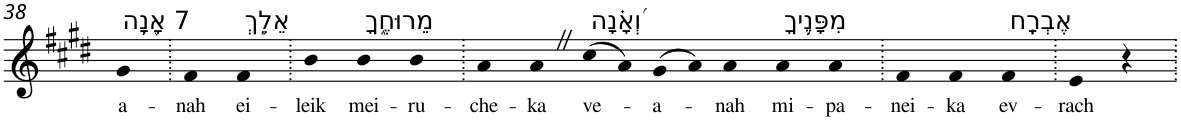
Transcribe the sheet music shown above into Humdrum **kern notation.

**kern	**text
*part1	*part1
*staff1	*staff1
*I"Piano	*
*I'Pno	*
!!LO:PB:g=z
*clefG2	*
*k[f#c#g#d#]	*
*E:	*
=38	=38
!LO:TX:a:t=7 אָ֭נָ֥ה	!
!	!LO:LY:b
4g#	a-
=39.	=39.
!	!LO:LY:b
4f#	-nah
!LO:TX:a:t=אֵלֵ֣ךְ	!
!	!LO:LY:b
4f#	ei-
=40.	=40.
!	!LO:LY:b
4b	-leik
!LO:TX:a:t=מֵרוּחֶ֑ךָ	!
!	!LO:LY:b
4b	mei-
!	!LO:LY:b
4b	-ru-
=41.	=41.
!	!LO:LY:b
4a	-che-
!	!LO:LY:b
4aZ	-ka
!LO:TX:a:t=וְ֝אָ֗נָה	!
!	!LO:LY:b
(>8cc#	ve-
8a)	.
!	!LO:LY:b
(>8g#	-a-
8a)	.
!	!LO:LY:b
4a	-nah
!LO:TX:a:t=מִפָּנֶ֥יךָ	!
!	!LO:LY:b
4a	mi-
!	!LO:LY:b
4a	-pa-
=42.	=42.
!	!LO:LY:b
4f#	-nei-
!	!LO:LY:b
4f#	-ka
!LO:TX:a:t=אֶבְרָֽח	!
!	!LO:LY:b
4f#	ev-
=43.	=43.
!	!LO:LY:b
4e	-rach
4r	.
=.	=.
*-	*-
